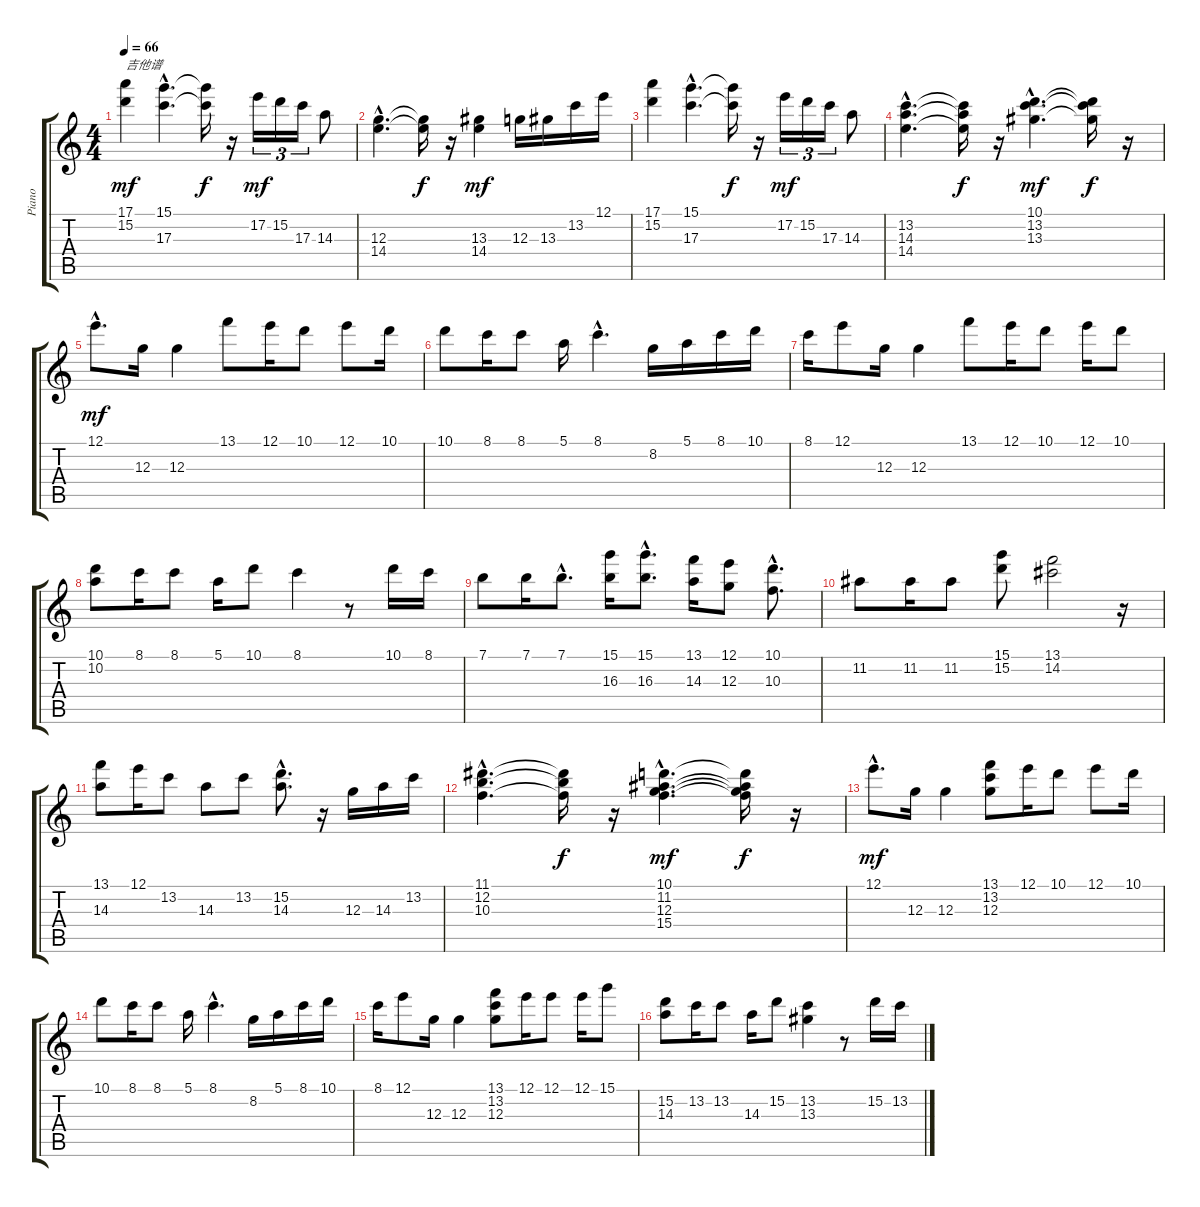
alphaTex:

\track ("Piano" "Piano") {instrument acousticguitarnylon}
\staff {score tabs}
\tuning (E4 B3 G3 D3 A2 E2) {hide}
\ts (4 4)
\tempo 66
\clef g2
\ks c
(17.1 15.2).4{txt "吉他谱" dy mf instrument acousticguitarnylon} (15.1{hac} 17.3{hac}).4{d} (15.1{t} 17.3{t}).16{dy f} r.16 17.2.16{tu (3 2) dy mf} 15.2.16{tu (3 2)} 17.3.16{tu (3 2)} 14.3.8 |
(12.3{hac} 14.4{hac}).4{d} (12.3{t} 14.4{t}).16{dy f} r.16 (13.3 14.4).4{dy mf} 12.3.16 13.3.16 13.2.16 12.1.16 |
(17.1 15.2).4 (15.1{hac} 17.3{hac}).4{d} (15.1{t} 17.3{t}).16{dy f} r.16 17.2.16{tu (3 2) dy mf} 15.2.16{tu (3 2)} 17.3.16{tu (3 2)} 14.3.8 |
(13.2{hac} 14.3{hac} 14.4{hac}).4{d} (13.2{t} 14.3{t} 14.4{t}).16{dy f} r.16 (10.1{hac} 13.2{hac} 13.3{hac}).4{d dy mf} (10.1{t} 13.2{t} 13.3{t}).16{dy f} r.16 |
12.1{hac}.8{d dy mf} 12.3.16 12.3.4 13.1.8 12.1.16 10.1.8 12.1.8 10.1.16 |
10.1.8 8.1.16 8.1.8 5.1.16 8.1{hac}.4{d} 8.2.16 5.1.16 8.1.16 10.1.16 |
8.1.16 12.1.8 12.3.16 12.3.4 13.1.8 12.1.16 10.1.8 12.1.16 10.1.8 |
(10.1 10.2).8 8.1.16 8.1.8 5.1.16 10.1.8 8.1.4 r.8 10.1.16 8.1.16 |
7.1.8 7.1.16 7.1{hac}.8{d} (15.1 16.3).16 (15.1{hac} 16.3{hac}).8{d} (13.1 14.3).16 (12.1 12.3).8 (10.1{hac} 10.3{hac}).8{d} |
11.2.8 11.2.16 11.2.8 (15.1 15.2).8 (13.1 14.2).2 r.16 |
(13.1 14.3).8 12.1.16 13.2.8 14.3.8 13.2.8 (15.2{hac} 14.3{hac}).8{d} r.16 12.3.16 14.3.16 13.2.16 |
(11.1{hac} 12.2{hac} 10.3{hac}).4{d} (11.1{t} 12.2{t} 10.3{t}).16{dy f} r.16 (10.1{hac} 11.2{hac} 12.3{hac} 15.4{hac}).4{d dy mf} (10.1{t} 11.2{t} 12.3{t} 15.4{t}).16{dy f} r.16 |
12.1{hac}.8{d dy mf} 12.3.16 12.3.4 (13.1 13.2 12.3).8 12.1.16 10.1.8 12.1.8 10.1.16 |
10.1.8 8.1.16 8.1.8 5.1.16 8.1{hac}.4{d} 8.2.16 5.1.16 8.1.16 10.1.16 |
8.1.16 12.1.8 12.3.16 12.3.4 (13.1 13.2 12.3).8 12.1.16 12.1.8 12.1.16 15.1.8 |
(15.2 14.3).8 13.2.16 13.2.8 14.3.16 15.2.8 (13.2 13.3).4 r.8 15.2.16 13.2.16
